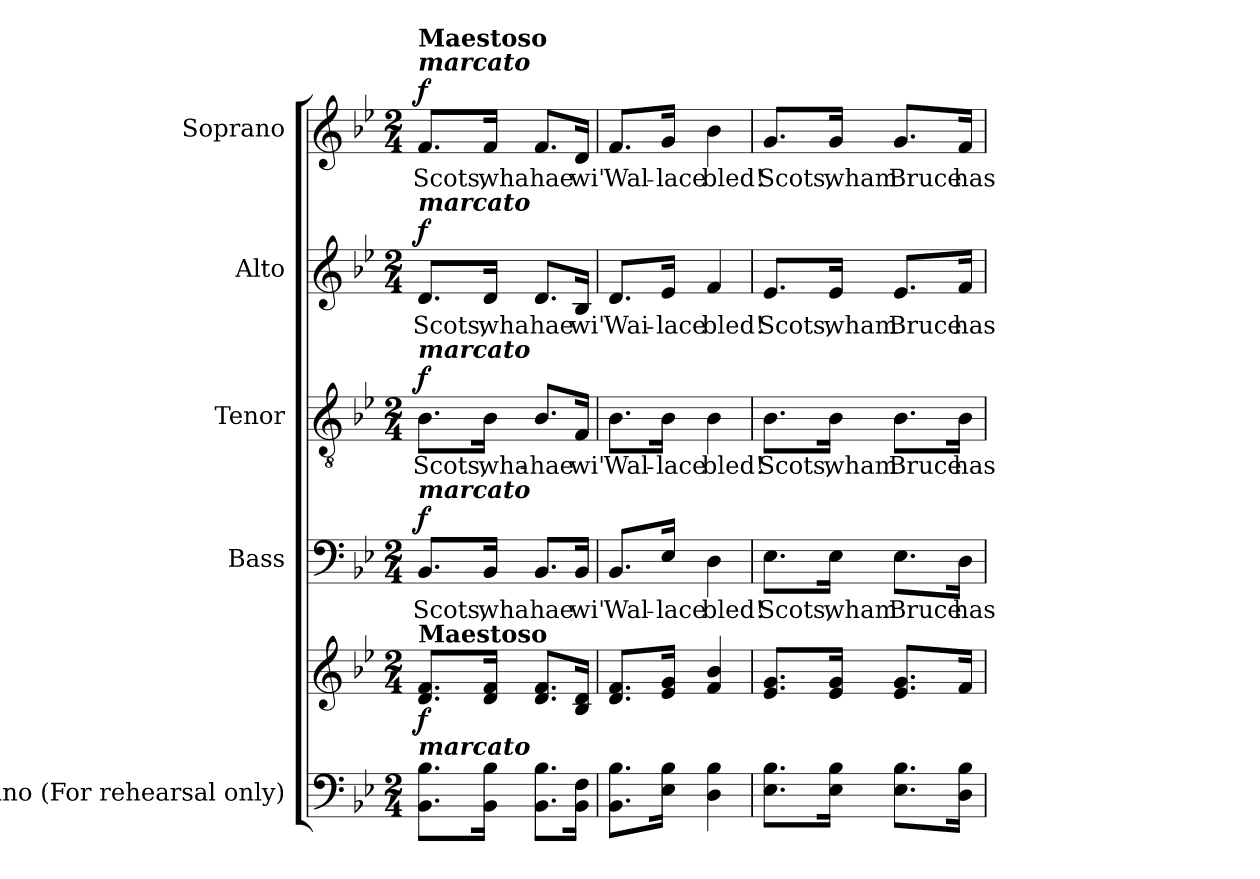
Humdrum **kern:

**kern	**kern	**dynam	**kern	**text	**dynam	**kern	**text	**dynam	**kern	**text	**dynam	**kern	**text	**dynam
*part5	*part5	*part5	*part4	*part4	*part4	*part3	*part3	*part3	*part2	*part2	*part2	*part1	*part1	*part1
*staff6	*staff5	*staff5/6	*staff4	*staff4	*staff4	*staff3	*staff3	*staff3	*staff2	*staff2	*staff2	*staff1	*staff1	*staff1
*I"Piano (For rehearsal only)	*	*	*I"Bass	*	*	*I"Tenor	*	*	*I"Alto	*	*	*I"Soprano	*	*
*I'Pno.	*	*	*I'B.	*	*	*I'T.	*	*	*I'A.	*	*	*I'S.	*	*
!!LO:PB:g=z
*clefF4	*clefG2	*	*clefF4	*	*	*clefGv2	*	*	*clefG2	*	*	*clefG2	*	*
*	*	*	*	*	*	*ITrd7c12	*	*	*	*	*	*	*	*
*k[b-e-]	*k[b-e-]	*	*k[b-e-]	*	*	*k[b-e-]	*	*	*k[b-e-]	*	*	*k[b-e-]	*	*
*B-:	*B-:	*	*B-:	*	*	*B-:	*	*	*B-:	*	*	*B-:	*	*
*M2/4	*M2/4	*	*M2/4	*	*	*M2/4	*	*	*M2/4	*	*	*M2/4	*	*
*MM70	*MM70	*	*MM70	*	*	*MM70	*	*	*MM70	*	*	*MM70	*	*
=1	=1	=1	=1	=1	=1	=1	=1	=1	=1	=1	=1	=1	=1	=1
!	!	!	!	!LO:LY:b:color=#000000	!	!	!	!	!	!	!	!	!	!
!	!	!	!	!	!	!	!LO:LY:b:color=#000000	!	!	!	!	!	!	!
!	!	!	!	!	!	!	!	!	!	!LO:LY:b:color=#000000	!	!	!	!
!	!	!	!	!	!	!	!	!	!	!	!	!LO:TX:a:Bi:t=marcato	!	!
!	!	!	!	!	!	!	!	!	!	!	!	!LO:TX:a:B:t=Maestoso	!	!
!	!	!	!	!	!	!	!	!	!LO:TX:a:Bi:t=marcato	!	!	!	!	!
!	!	!	!	!	!	!LO:TX:a:Bi:t=marcato	!	!	!	!	!	!	!	!
!	!	!	!LO:TX:a:Bi:t=marcato	!	!	!	!	!	!	!	!	!	!	!
!	!LO:TX:a:B:t=Maestoso	!	!	!	!	!	!	!	!	!	!	!	!	!
!LO:TX:a:Bi:t=marcato	!	!	!	!	!	!	!	!	!	!	!	!	!	!
!	!	!	!	!	!	!	!	!	!	!	!	!	!LO:LY:b:color=#000000	!
8.BB-i\ 8.B-iL	8.di/ 8.fiL	f	8.BB-i/L	Scots,	f	8.BB-i\L	Scots,	f	8.di/L	Scots,	f	8.fi/L	Scots,	f
!	!	!	!	!LO:LY:b:color=#000000	!	!	!	!	!	!	!	!	!	!
!	!	!	!	!	!	!	!LO:LY:b:color=#000000	!	!	!	!	!	!	!
!	!	!	!	!	!	!	!	!	!	!LO:LY:b:color=#000000	!	!	!	!
!	!	!	!	!	!	!	!	!	!	!	!	!	!LO:LY:b:color=#000000	!
16BB-i\ 16B-iJk	16di/ 16fiJk	.	16BB-i/Jk	wha	.	16BB-i\Jk	wha-	.	16di/Jk	wha	.	16fi/Jk	wha	.
!	!	!	!	!LO:LY:b:color=#000000	!	!	!	!	!	!	!	!	!	!
!	!	!	!	!	!	!	!LO:LY:b:color=#000000	!	!	!	!	!	!	!
!	!	!	!	!	!	!	!	!	!	!LO:LY:b:color=#000000	!	!	!	!
!	!	!	!	!	!	!	!	!	!	!	!	!	!LO:LY:b:color=#000000	!
8.BB-i\ 8.B-iL	8.di/ 8.fiL	.	8.BB-i/L	hae	.	8.BB-i/L	-hae	.	8.di/L	hae	.	8.fi/L	hae	.
!	!	!	!	!LO:LY:b:color=#000000	!	!	!	!	!	!	!	!	!	!
!	!	!	!	!	!	!	!LO:LY:b:color=#000000	!	!	!	!	!	!	!
!	!	!	!	!	!	!	!	!	!	!LO:LY:b:color=#000000	!	!	!	!
!	!	!	!	!	!	!	!	!	!	!	!	!	!LO:LY:b:color=#000000	!
16BB-i\ 16FiJk	16B-i/ 16diJk	.	16BB-i/Jk	wi'	.	16FFi/Jk	wi'	.	16B-i/Jk	wi'	.	16di/Jk	wi'	.
=2	=2	=2	=2	=2	=2	=2	=2	=2	=2	=2	=2	=2	=2	=2
!	!	!	!	!LO:LY:b:color=#000000	!	!	!	!	!	!	!	!	!	!
!	!	!	!	!	!	!	!LO:LY:b:color=#000000	!	!	!	!	!	!	!
!	!	!	!	!	!	!	!	!	!	!LO:LY:b:color=#000000	!	!	!	!
!	!	!	!	!	!	!	!	!	!	!	!	!	!LO:LY:b:color=#000000	!
8.BB-i\ 8.B-iL	8.di/ 8.fiL	.	8.BB-i/L	Wal-	.	8.BB-i\L	Wal-	.	8.di/L	Wai-	.	8.fi/L	Wal-	.
!	!	!	!	!LO:LY:b:color=#000000	!	!	!	!	!	!	!	!	!	!
!	!	!	!	!	!	!	!LO:LY:b:color=#000000	!	!	!	!	!	!	!
!	!	!	!	!	!	!	!	!	!	!LO:LY:b:color=#000000	!	!	!	!
!	!	!	!	!	!	!	!	!	!	!	!	!	!LO:LY:b:color=#000000	!
16E-i\ 16B-iJk	16e-i/ 16giJk	.	16E-i/Jk	-lace	.	16BB-i\Jk	-lace	.	16e-i/Jk	-lace	.	16gi/Jk	-lace	.
!	!	!	!	!LO:LY:b:color=#000000	!	!	!	!	!	!	!	!	!	!
!	!	!	!	!	!	!	!LO:LY:b:color=#000000	!	!	!	!	!	!	!
!	!	!	!	!	!	!	!	!	!	!LO:LY:b:color=#000000	!	!	!	!
!	!	!	!	!	!	!	!	!	!	!	!	!	!LO:LY:b:color=#000000	!
4Di\ 4B-i	4fi/ 4b-i	.	4Di\	bled!	.	4BB-i\	bled!	.	4fi/	bled!	.	4b-i\	bled!	.
=3	=3	=3	=3	=3	=3	=3	=3	=3	=3	=3	=3	=3	=3	=3
!	!	!	!	!LO:LY:b:color=#000000	!	!	!	!	!	!	!	!	!	!
!	!	!	!	!	!	!	!LO:LY:b:color=#000000	!	!	!	!	!	!	!
!	!	!	!	!	!	!	!	!	!	!LO:LY:b:color=#000000	!	!	!	!
!	!	!	!	!	!	!	!	!	!	!	!	!	!LO:LY:b:color=#000000	!
8.E-i\ 8.B-iL	8.e-i/ 8.giL	.	8.E-i\L	Scots,	.	8.BB-i\L	Scots,	.	8.e-i/L	Scots,	.	8.gi/L	Scots,	.
!	!	!	!	!LO:LY:b:color=#000000	!	!	!	!	!	!	!	!	!	!
!	!	!	!	!	!	!	!LO:LY:b:color=#000000	!	!	!	!	!	!	!
!	!	!	!	!	!	!	!	!	!	!LO:LY:b:color=#000000	!	!	!	!
!	!	!	!	!	!	!	!	!	!	!	!	!	!LO:LY:b:color=#000000	!
16E-i\ 16B-iJk	16e-i/ 16giJk	.	16E-i\Jk	wham	.	16BB-i\Jk	wham	.	16e-i/Jk	wham	.	16gi/Jk	wham	.
!	!	!	!	!LO:LY:b:color=#000000	!	!	!	!	!	!	!	!	!	!
!	!	!	!	!	!	!	!LO:LY:b:color=#000000	!	!	!	!	!	!	!
!	!	!	!	!	!	!	!	!	!	!LO:LY:b:color=#000000	!	!	!	!
!	!	!	!	!	!	!	!	!	!	!	!	!	!LO:LY:b:color=#000000	!
8.E-i\ 8.B-iL	8.e-i/ 8.giL	.	8.E-i\L	Bruce	.	8.BB-i\L	Bruce	.	8.e-i/L	Bruce	.	8.gi/L	Bruce	.
!	!	!	!	!LO:LY:b:color=#000000	!	!	!	!	!	!	!	!	!	!
!	!	!	!	!	!	!	!LO:LY:b:color=#000000	!	!	!	!	!	!	!
!	!	!	!	!	!	!	!	!	!	!LO:LY:b:color=#000000	!	!	!	!
!	!	!	!	!	!	!	!	!	!	!	!	!	!LO:LY:b:color=#000000	!
16Di\ 16B-iJk	16fi/Jk	.	16Di\Jk	has	.	16BB-i\Jk	has	.	16fi/Jk	has	.	16fi/Jk	has	.
=	=	=	=	=	=	=	=	=	=	=	=	=	=	=
*-	*-	*-	*-	*-	*-	*-	*-	*-	*-	*-	*-	*-	*-	*-
